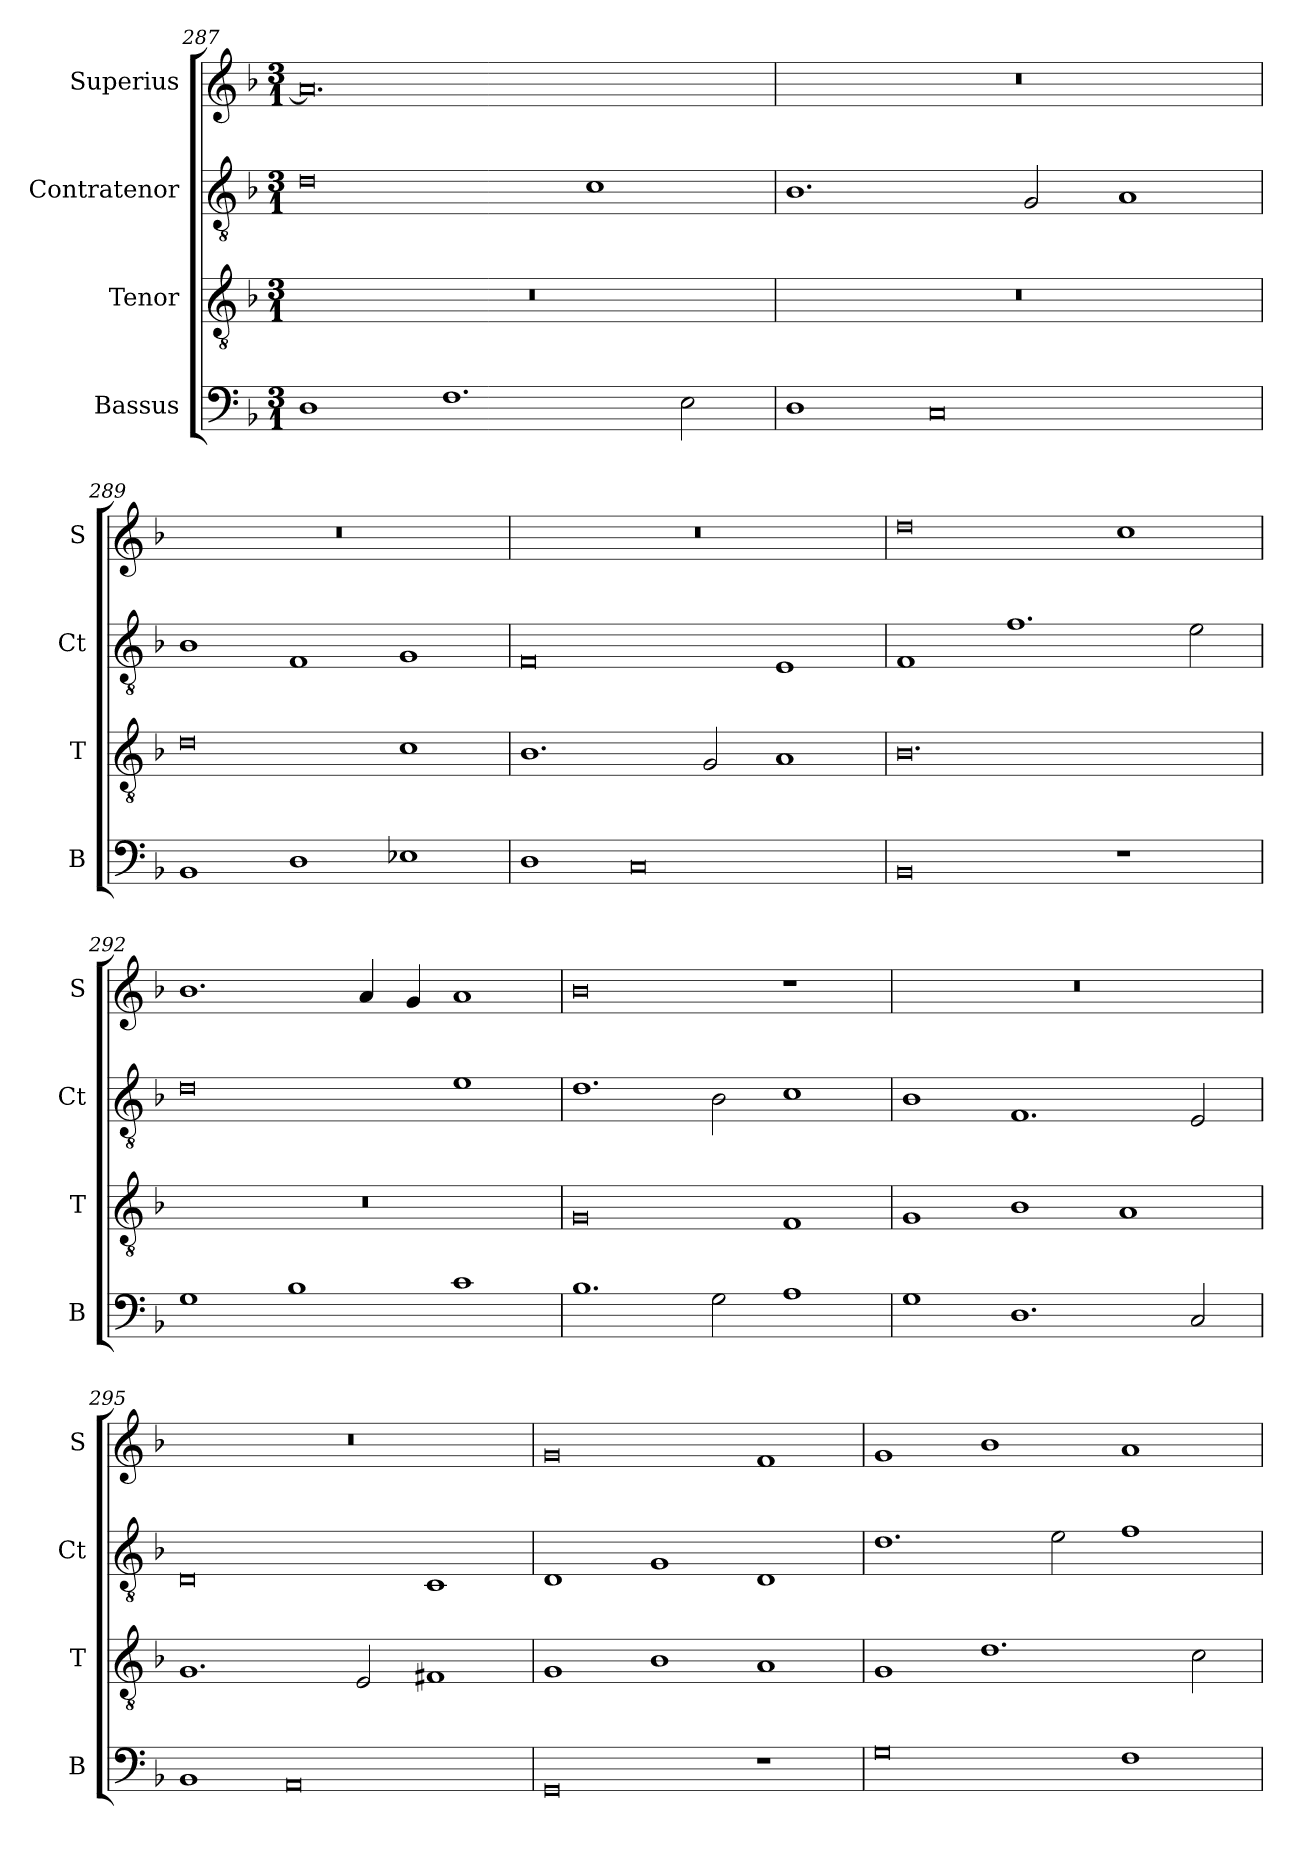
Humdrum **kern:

**kern	**kern	**kern	**kern
*part4	*part3	*part2	*part1
*staff4	*staff3	*staff2	*staff1
*I"Bassus	*I"Tenor	*I"Contratenor	*I"Superius
*I'B	*I'T	*I'Ct	*I'S
*clefF4	*clefGv2	*clefGv2	*clefG2
*k[b-]	*k[b-]	*k[b-]	*k[b-]
*M3/1	*M3/1	*M3/1	*M3/1
=287	=287	=287	=287
1D	0.r	0d	0.a]
1.F	.	.	.
.	.	1c	.
2E\	.	.	.
=288	=288	=288	=288
1D	0.r	1.B-	0.r
0C	.	.	.
.	.	2G/	.
.	.	1A	.
=289	=289	=289	=289
1BB-	0d	1B-	0.r
1D	.	1F	.
1E-X	1c	1G	.
=290	=290	=290	=290
1D	1.B-	0F	0.r
0C	.	.	.
.	2G/	.	.
.	1A	1E	.
=291	=291	=291	=291
0BB-	0.B-	1F	0dd
.	.	1.f	.
1r	.	.	1cc
.	.	2e\	.
=292	=292	=292	=292
1G	0.r	0d	1.b-
1B-	.	.	.
.	.	.	4a/
.	.	.	4g/
1c	.	1e	1a
=293	=293	=293	=293
1.B-	0G	1.d	0b-
2G\	.	2B-\	.
1A	1F	1c	1r
=294	=294	=294	=294
1G	1G	1B-	0.r
1.D	1B-	1.F	.
.	1A	.	.
2C/	.	2E/	.
=295	=295	=295	=295
1BB-	1.G	0D	0.r
0AA	.	.	.
.	2E/	.	.
.	1F#X	1C	.
=296	=296	=296	=296
0GG	1G	1D	0g
.	1B-	1G	.
1r	1A	1D	1f
=297	=297	=297	=297
0G	1G	1.d	1g
.	1.d	.	1b-
.	.	2e\	.
1F	.	1f	1a
.	2c\	.	.
=	=	=	=
*-	*-	*-	*-
